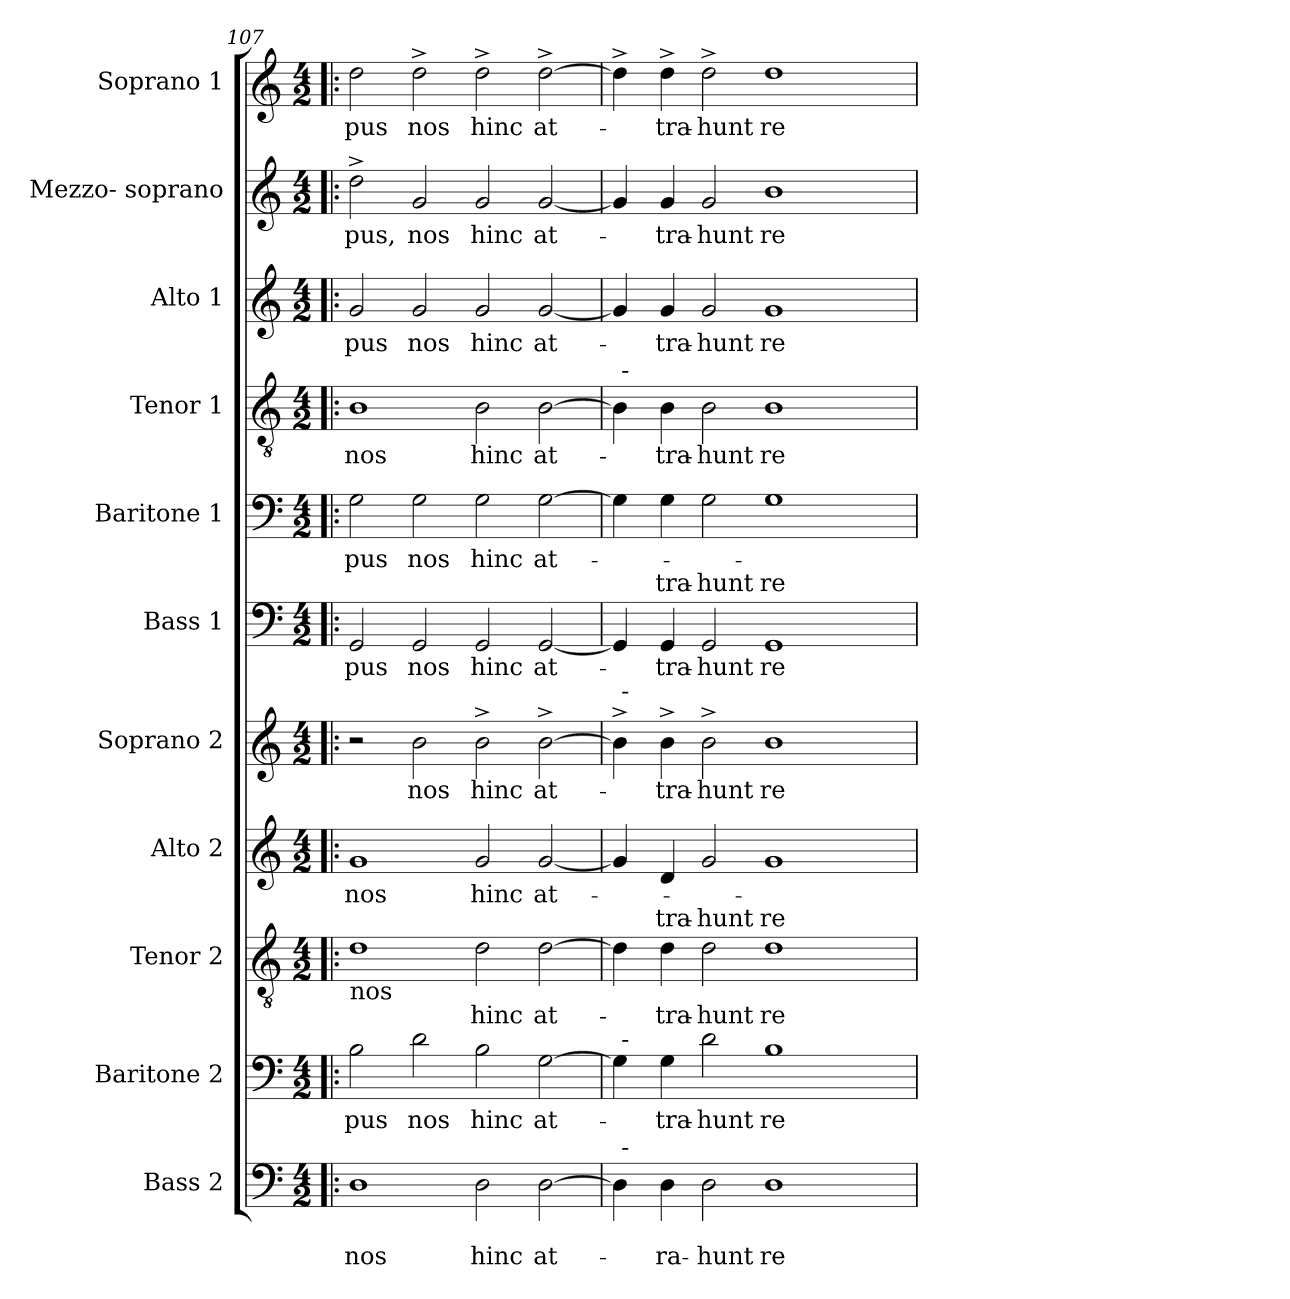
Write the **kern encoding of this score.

**kern	**text	**text	**kern	**text	**kern	**text	**kern	**text	**text	**kern	**text	**kern	**text	**kern	**text	**text	**kern	**text	**kern	**text	**kern	**text	**kern	**text
*part11	*part11	*part11	*part10	*part10	*part9	*part9	*part8	*part8	*part8	*part7	*part7	*part6	*part6	*part5	*part5	*part5	*part4	*part4	*part3	*part3	*part2	*part2	*part1	*part1
*staff11	*staff11	*staff11	*staff10	*staff10	*staff9	*staff9	*staff8	*staff8	*staff8	*staff7	*staff7	*staff6	*staff6	*staff5	*staff5	*staff5	*staff4	*staff4	*staff3	*staff3	*staff2	*staff2	*staff1	*staff1
*I"Bass 2	*	*	*I"Baritone 2	*	*I"Tenor 2	*	*I"Alto 2	*	*	*I"Soprano 2	*	*I"Bass 1	*	*I"Baritone 1	*	*	*I"Tenor 1	*	*I"Alto 1	*	*I"Mezzo-  soprano	*	*I"Soprano 1	*
*I'B2	*	*	*I'Bar. 2	*	*I'T2	*	*I'A2	*	*	*I'S2	*	*I'B1	*	*I'Bar. 1	*	*	*I'T1	*	*I'A1	*	*I'M.	*	*I'S1	*
*clefF4	*	*	*clefF4	*	*clefGv2	*	*clefG2	*	*	*clefG2	*	*clefF4	*	*clefF4	*	*	*clefGv2	*	*clefG2	*	*clefG2	*	*clefG2	*
*M4/2	*	*	*M4/2	*	*M4/2	*	*M4/2	*	*	*M4/2	*	*M4/2	*	*M4/2	*	*	*M4/2	*	*M4/2	*	*M4/2	*	*M4/2	*
=107!|:	=107!|:	=107!|:	=107!|:	=107!|:	=107!|:	=107!|:	=107!|:	=107!|:	=107!|:	=107!|:	=107!|:	=107!|:	=107!|:	=107!|:	=107!|:	=107!|:	=107!|:	=107!|:	=107!|:	=107!|:	=107!|:	=107!|:	=107!|:	=107!|:
!	!	!	!	!	!LO:TX:b:t=nos	!	!	!	!	!	!	!	!	!	!	!	!	!	!	!	!	!	!	!
!	!	!LO:LY:b:cj	!	!LO:LY:b:cj	!	!	!	!LO:LY:b:cj	!	!	!	!	!LO:LY:b:cj	!	!LO:LY:b:cj	!	!	!LO:LY:b:cj	!	!LO:LY:b:cj	!	!LO:LY:b:cj	!	!LO:LY:b:cj
1D	.	nos	2B\	-pus	1d	.	1g	nos	.	2r	.	2GG/	-pus	2G\	-pus	.	1B	nos	2g/	-pus	2dd^<\	-pus,	2dd\	-pus
!	!	!	!	!LO:LY:b:cj	!	!	!	!	!	!	!LO:LY:b:cj	!	!LO:LY:b:cj	!	!LO:LY:b:cj	!	!	!	!	!LO:LY:b:cj	!	!LO:LY:b:cj	!	!LO:LY:b:cj
.	.	.	2d\	nos	.	.	.	.	.	2b\	nos	2GG/	nos	2G\	nos	.	.	.	2g/	nos	2g/	nos	2dd^<\	nos
!	!	!LO:LY:b:cj	!	!LO:LY:b:cj	!	!LO:LY:b:cj	!	!LO:LY:b:cj	!	!	!LO:LY:b:cj	!	!LO:LY:b:cj	!	!LO:LY:b:cj	!	!	!LO:LY:b:cj	!	!LO:LY:b:cj	!	!LO:LY:b:cj	!	!LO:LY:b:cj
2D\	.	hinc	2B\	hinc	2d\	hinc	2g/	hinc	.	2b^<\	hinc	2GG/	hinc	2G\	hinc	.	2B\	hinc	2g/	hinc	2g/	hinc	2dd^<\	hinc
!	!	!LO:LY:b:cj	!	!LO:LY:b:cj	!	!LO:LY:b:cj	!	!LO:LY:b:cj	!	!	!LO:LY:b:cj	!	!LO:LY:b:cj	!	!LO:LY:b:cj	!	!	!LO:LY:b:cj	!	!LO:LY:b:cj	!	!LO:LY:b:cj	!	!LO:LY:b:cj
[<2D\	.	at-	[<2G\	at-	[<2d\	at-	[>2g/	at-	.	[<2b^<\	at-	[>2GG/	at-	[<2G\	at-	.	[<2B\	at-	[>2g/	at-	[>2g/	at-	[<2dd^<\	at-
!!LO:LB:g=z
=108	=108	=108	=108	=108	=108	=108	=108	=108	=108	=108	=108	=108	=108	=108	=108	=108	=108	=108	=108	=108	=108	=108	=108	=108
*^	*	*	*^	*	*^	*	*^	*	*	*^	*	*^	*	*^	*	*	*^	*	*^	*	*^	*	*	*
4D\]	64ryy	.	.	4G\]	64ryy	.	4d\]	64ryy	.	4g/]	64ryy	.	.	4b^<\]	64ryy	.	4GG/]	64ryy	.	4G\]	64ryy	.	.	4B\]	64ryy	.	4g/]	64ryy	.	4g/]	64ryy	.	4dd^<\]	.
!	!	!	!	!	!	!	!	!	!	!	!	!	!	!	!	!	!	!	!	!	!	!	!	!	!LO:TX:a:t=-	!	!	!	!	!	!	!	!	!
!	!	!	!	!	!	!	!	!	!	!	!	!	!	!	!LO:TX:a:t=-	!	!	!	!	!	!	!	!	!	!	!	!	!	!	!	!	!	!	!
!	!	!	!	!	!LO:TX:a:t=-	!	!	!	!	!	!	!	!	!	!	!	!	!	!	!	!	!	!	!	!	!	!	!	!	!	!	!	!	!
!	!LO:TX:a:t=-	!	!	!	!	!	!	!	!	!	!	!	!	!	!	!	!	!	!	!	!	!	!	!	!	!	!	!	!	!	!	!	!	!
.	1ryy	.	.	.	1ryy	.	.	1ryy	.	.	1ryy	.	.	.	1ryy	.	.	1ryy	.	.	1ryy	.	.	.	1ryy	.	.	1ryy	.	.	1ryy	.	.	.
!	!	!	!LO:LY:b	!	!	!LO:LY:b	!	!	!LO:LY:b	!	!	!	!LO:LY:b	!	!	!LO:LY:b	!	!	!LO:LY:b	!	!	!	!LO:LY:b	!	!	!LO:LY:b	!	!	!LO:LY:b	!	!	!LO:LY:b	!	!LO:LY:b
4D\	.	.	-ra-	4G\	.	-tra-	4d\	.	-tra-	4d/	.	.	-tra-	4b^<\	.	-tra-	4GG/	.	-tra-	4G\	.	.	-tra-	4B\	.	-tra-	4g/	.	-tra-	4g/	.	-tra-	4dd^<\	-tra-
!	!	!	!LO:LY:b:cj	!	!	!LO:LY:b:cj	!	!	!LO:LY:b:cj	!	!	!	!LO:LY:b:cj	!	!	!LO:LY:b:cj	!	!	!LO:LY:b:cj	!	!	!	!LO:LY:b:cj	!	!	!LO:LY:b:cj	!	!	!LO:LY:b:cj	!	!	!LO:LY:b:cj	!	!LO:LY:b:cj
2D\	.	.	-hunt	2d\	.	-hunt	2d\	.	-hunt	2g/	.	.	-hunt	2b^<\	.	-hunt	2GG/	.	-hunt	2G\	.	.	-hunt	2B\	.	-hunt	2g/	.	-hunt	2g/	.	-hunt	2dd^<\	-hunt
!	!	!	!LO:LY:b:cj	!	!	!LO:LY:b:cj	!	!	!LO:LY:b:cj	!	!	!	!LO:LY:b:cj	!	!	!LO:LY:b:cj	!	!	!LO:LY:b:cj	!	!	!	!LO:LY:b:cj	!	!	!LO:LY:b:cj	!	!	!LO:LY:b:cj	!	!	!LO:LY:b:cj	!	!LO:LY:b:cj
1D	.	.	re-	1B	.	re-	1d	.	re-	1g	.	.	re-	1b	.	re-	1GG	.	re-	1G	.	.	re-	1B	.	re-	1g	.	re-	1b	.	re-	1dd	re-
.	2ryy	.	.	.	2ryy	.	.	2ryy	.	.	2ryy	.	.	.	2ryy	.	.	2ryy	.	.	2ryy	.	.	.	2ryy	.	.	2ryy	.	.	2ryy	.	.	.
.	4ryy	.	.	.	4ryy	.	.	4ryy	.	.	4ryy	.	.	.	4ryy	.	.	4ryy	.	.	4ryy	.	.	.	4ryy	.	.	4ryy	.	.	4ryy	.	.	.
.	8...ryy	.	.	.	8...ryy	.	.	8...ryy	.	.	8...ryy	.	.	.	8...ryy	.	.	8...ryy	.	.	8...ryy	.	.	.	8...ryy	.	.	8...ryy	.	.	8...ryy	.	.	.
*v	*v	*	*	*	*	*	*v	*v	*	*v	*v	*	*	*v	*v	*	*v	*v	*	*v	*v	*	*	*v	*v	*	*v	*v	*	*v	*v	*	*	*
*	*	*	*v	*v	*	*	*	*	*	*	*	*	*	*	*	*	*	*	*	*	*	*	*	*	*
=	=	=	=	=	=	=	=	=	=	=	=	=	=	=	=	=	=	=	=	=	=	=	=	=
*-	*-	*-	*-	*-	*-	*-	*-	*-	*-	*-	*-	*-	*-	*-	*-	*-	*-	*-	*-	*-	*-	*-	*-	*-
